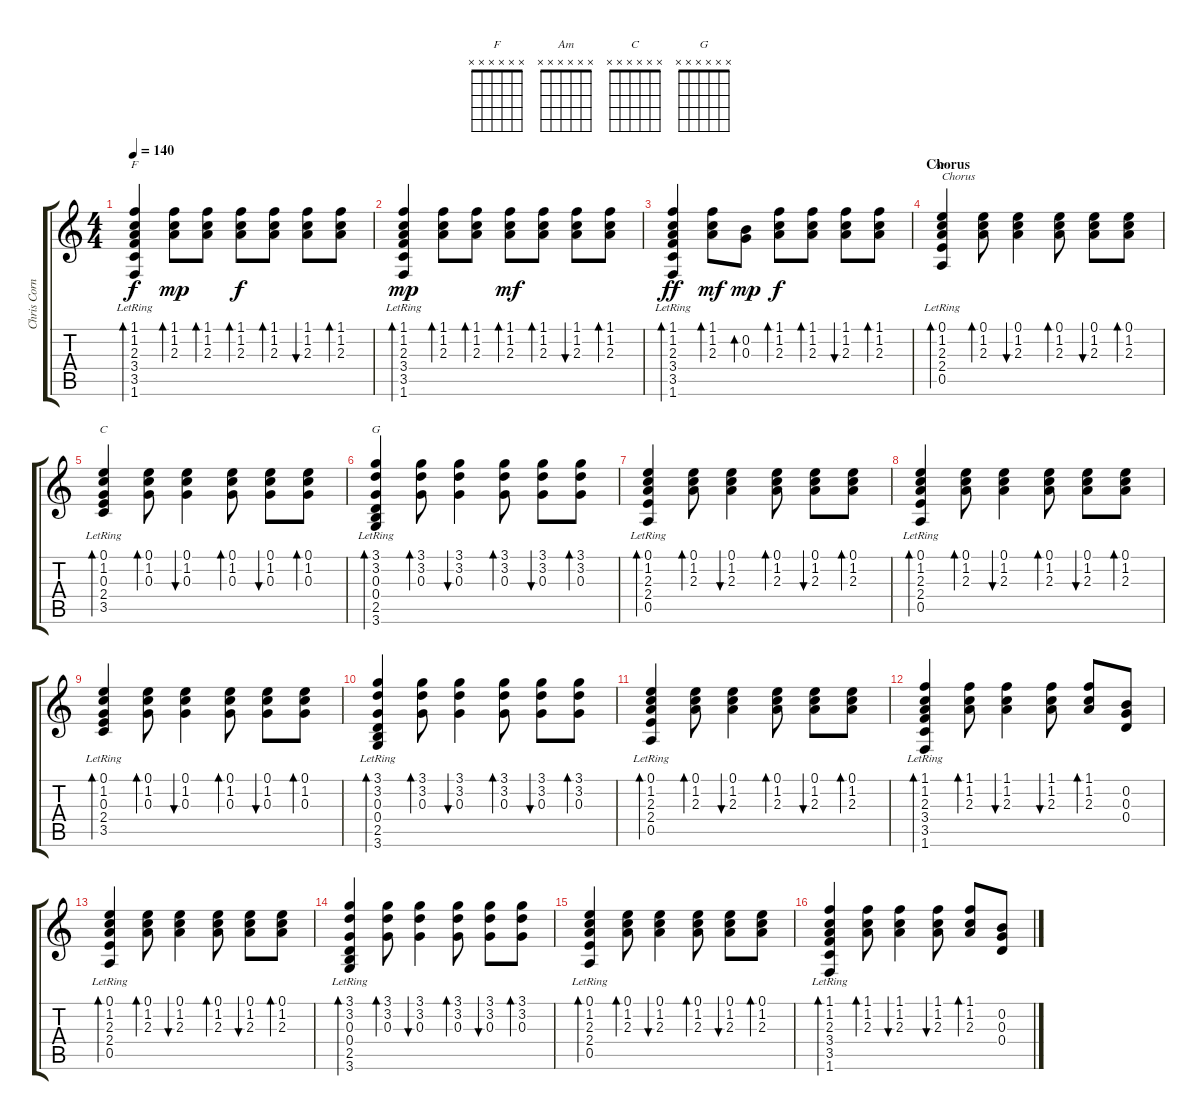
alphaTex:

\track ("Chris Cornell Guitar" "Chris Corn") {instrument acousticguitarsteel}
\staff {score tabs}
\tuning (E4 B3 G3 D3 A2 E2) {hide}
\chord ("F" x x x x x x) {firstfret 0}
\chord ("Am" x x x x x x) {firstfret 0}
\chord ("C" x x x x x x) {firstfret 0}
\chord ("G" x x x x x x) {firstfret 0}
\ts (4 4)
\tempo 140
\clef g2
\ks c
(1.1 1.2 2.3 3.4{lr} 3.5{lr} 1.6{lr}).4{bd 30 ch "F" dy f} (1.1 1.2 2.3).8{bd 60 dy mp} (1.1 1.2 2.3).8{bd 60} (1.1 1.2 2.3).8{bd 60 dy f} (1.1 1.2 2.3).8{bd 60} (1.1 1.2 2.3).8{bu 60} (1.1 1.2 2.3).8{bd 60} |
(1.1 1.2 2.3 3.4{lr} 3.5{lr} 1.6{lr}).4{bd 30 dy mp} (1.1 1.2 2.3).8{bd 60} (1.1 1.2 2.3).8{bd 60} (1.1 1.2 2.3).8{bd 60 dy mf} (1.1 1.2 2.3).8{bd 60} (1.1 1.2 2.3).8{bu 60} (1.1 1.2 2.3).8{bd 60} |
(1.1 1.2 2.3 3.4{lr} 3.5{lr} 1.6{lr}).4{bd 30 dy ff} (1.1 1.2 2.3).8{bd 60 dy mf} (0.2 0.3).8{bd 60 dy mp} (1.1 1.2 2.3).8{bd 60 dy f} (1.1 1.2 2.3).8{bd 60} (1.1 1.2 2.3).8{bu 60} (1.1 1.2 2.3).8{bd 60} |
\section ("" "Chorus")
(0.1 1.2 2.3 2.4{lr} 0.5{lr}).4{bd 30 ch "Am" txt "Chorus"} (0.1 1.2 2.3).8{bd 60} (0.1 1.2 2.3).4{bu 60} (0.1 1.2 2.3).8{bd 60} (0.1 1.2 2.3).8{bu 60} (0.1 1.2 2.3).8{bd 60} |
(0.1 1.2 0.3 2.4{lr} 3.5{lr}).4{bd 30 ch "C"} (0.1 1.2 0.3).8{bd 60} (0.1 1.2 0.3).4{bu 60} (0.1 1.2 0.3).8{bd 60} (0.1 1.2 0.3).8{bu 60} (0.1 1.2 0.3).8{bd 60} |
(3.1 3.2 0.3 0.4{lr} 2.5{lr} 3.6{lr}).4{bd 30 ch "G"} (3.1 3.2 0.3).8{bd 60} (3.1 3.2 0.3).4{bu 60} (3.1 3.2 0.3).8{bd 60} (3.1 3.2 0.3).8{bu 60} (3.1 3.2 0.3).8{bd 60} |
(0.1 1.2 2.3 2.4{lr} 0.5{lr}).4{bd 30} (0.1 1.2 2.3).8{bd 60} (0.1 1.2 2.3).4{bu 60} (0.1 1.2 2.3).8{bd 60} (0.1 1.2 2.3).8{bu 60} (0.1 1.2 2.3).8{bd 60} |
(0.1 1.2 2.3 2.4{lr} 0.5{lr}).4{bd 30} (0.1 1.2 2.3).8{bd 60} (0.1 1.2 2.3).4{bu 60} (0.1 1.2 2.3).8{bd 60} (0.1 1.2 2.3).8{bu 60} (0.1 1.2 2.3).8{bd 60} |
(0.1 1.2 0.3 2.4{lr} 3.5{lr}).4{bd 30} (0.1 1.2 0.3).8{bd 60} (0.1 1.2 0.3).4{bu 60} (0.1 1.2 0.3).8{bd 60} (0.1 1.2 0.3).8{bu 60} (0.1 1.2 0.3).8{bd 60} |
(3.1 3.2 0.3 0.4{lr} 2.5{lr} 3.6{lr}).4{bd 30} (3.1 3.2 0.3).8{bd 60} (3.1 3.2 0.3).4{bu 60} (3.1 3.2 0.3).8{bd 60} (3.1 3.2 0.3).8{bu 60} (3.1 3.2 0.3).8{bd 60} |
(0.1 1.2 2.3 2.4{lr} 0.5{lr}).4{bd 30} (0.1 1.2 2.3).8{bd 60} (0.1 1.2 2.3).4{bu 60} (0.1 1.2 2.3).8{bd 60} (0.1 1.2 2.3).8{bu 60} (0.1 1.2 2.3).8{bd 60} |
(1.1 1.2 2.3 3.4{lr} 3.5{lr} 1.6{lr}).4{bd 30} (1.1 1.2 2.3).8{bd 60} (1.1 1.2 2.3).4{bu 60} (1.1 1.2 2.3).8{bu 60} (1.1 1.2 2.3).8{bd 60} (0.2 0.3 0.4).8 |
(0.1 1.2 2.3 2.4{lr} 0.5{lr}).4{bd 30} (0.1 1.2 2.3).8{bd 60} (0.1 1.2 2.3).4{bu 60} (0.1 1.2 2.3).8{bd 60} (0.1 1.2 2.3).8{bu 60} (0.1 1.2 2.3).8{bd 60} |
(3.1 3.2 0.3 0.4{lr} 2.5{lr} 3.6{lr}).4{bd 30} (3.1 3.2 0.3).8{bd 60} (3.1 3.2 0.3).4{bu 60} (3.1 3.2 0.3).8{bd 60} (3.1 3.2 0.3).8{bu 60} (3.1 3.2 0.3).8{bd 60} |
(0.1 1.2 2.3 2.4{lr} 0.5{lr}).4{bd 30} (0.1 1.2 2.3).8{bd 60} (0.1 1.2 2.3).4{bu 60} (0.1 1.2 2.3).8{bd 60} (0.1 1.2 2.3).8{bu 60} (0.1 1.2 2.3).8{bd 60} |
(1.1 1.2 2.3 3.4{lr} 3.5{lr} 1.6{lr}).4{bd 30} (1.1 1.2 2.3).8{bd 60} (1.1 1.2 2.3).4{bu 60} (1.1 1.2 2.3).8{bu 60} (1.1 1.2 2.3).8{bd 60} (0.2 0.3 0.4).8
